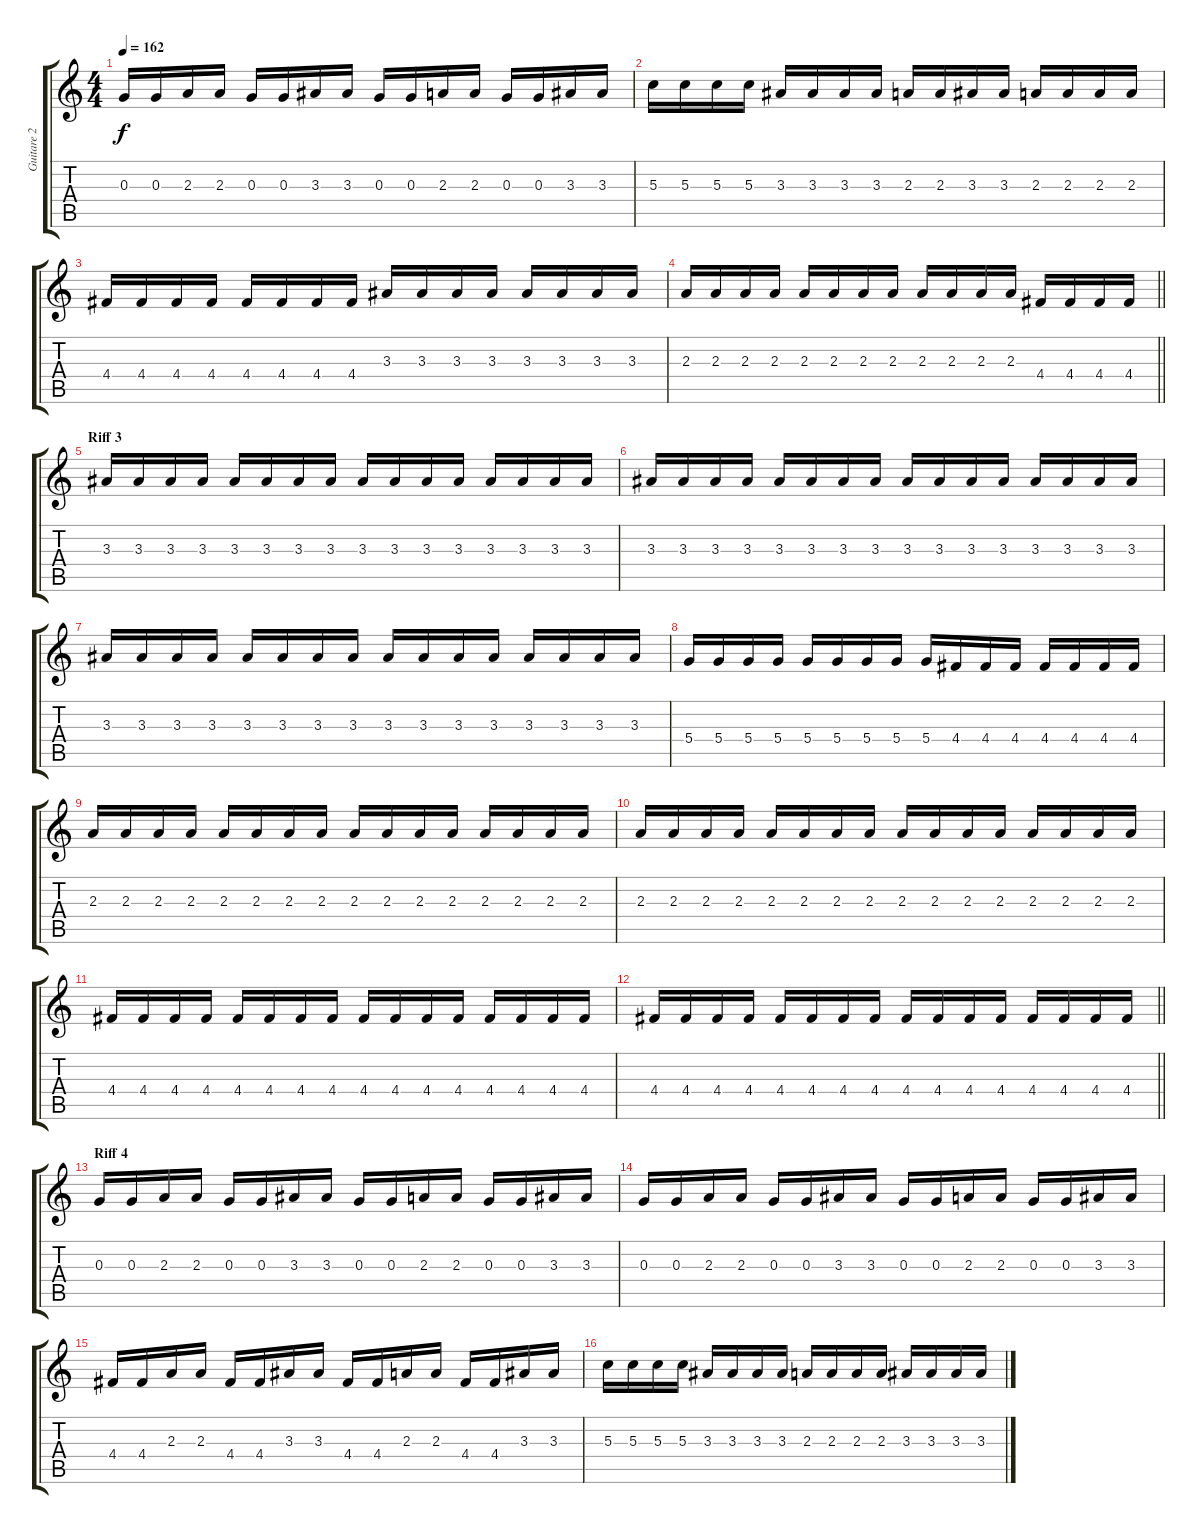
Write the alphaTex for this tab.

\track ("Guitare 2" "Guitare 2") {instrument distortionguitar}
\staff {score tabs}
\tuning (E4 B3 G3 D3 A2 E2) {hide}
\ts (4 4)
\tempo 162
\clef g2
\ks c
0.3.16{dy f} 0.3.16 2.3.16 2.3.16 0.3.16 0.3.16 3.3.16 3.3.16 0.3.16 0.3.16 2.3.16 2.3.16 0.3.16 0.3.16 3.3.16 3.3.16 |
5.3.16 5.3.16 5.3.16 5.3.16 3.3.16 3.3.16 3.3.16 3.3.16 2.3.16 2.3.16 3.3.16 3.3.16 2.3.16 2.3.16 2.3.16 2.3.16 |
4.4.16 4.4.16 4.4.16 4.4.16 4.4.16 4.4.16 4.4.16 4.4.16 3.3.16 3.3.16 3.3.16 3.3.16 3.3.16 3.3.16 3.3.16 3.3.16 |
\barLineRight lightlight
2.3.16 2.3.16 2.3.16 2.3.16 2.3.16 2.3.16 2.3.16 2.3.16 2.3.16 2.3.16 2.3.16 2.3.16 4.4.16 4.4.16 4.4.16 4.4.16 |
\section ("" "Riff 3")
3.3.16 3.3.16 3.3.16 3.3.16 3.3.16 3.3.16 3.3.16 3.3.16 3.3.16 3.3.16 3.3.16 3.3.16 3.3.16 3.3.16 3.3.16 3.3.16 |
3.3.16 3.3.16 3.3.16 3.3.16 3.3.16 3.3.16 3.3.16 3.3.16 3.3.16 3.3.16 3.3.16 3.3.16 3.3.16 3.3.16 3.3.16 3.3.16 |
3.3.16 3.3.16 3.3.16 3.3.16 3.3.16 3.3.16 3.3.16 3.3.16 3.3.16 3.3.16 3.3.16 3.3.16 3.3.16 3.3.16 3.3.16 3.3.16 |
5.4.16 5.4.16 5.4.16 5.4.16 5.4.16 5.4.16 5.4.16 5.4.16 5.4.16 4.4.16 4.4.16 4.4.16 4.4.16 4.4.16 4.4.16 4.4.16 |
2.3.16 2.3.16 2.3.16 2.3.16 2.3.16 2.3.16 2.3.16 2.3.16 2.3.16 2.3.16 2.3.16 2.3.16 2.3.16 2.3.16 2.3.16 2.3.16 |
2.3.16 2.3.16 2.3.16 2.3.16 2.3.16 2.3.16 2.3.16 2.3.16 2.3.16 2.3.16 2.3.16 2.3.16 2.3.16 2.3.16 2.3.16 2.3.16 |
4.4.16 4.4.16 4.4.16 4.4.16 4.4.16 4.4.16 4.4.16 4.4.16 4.4.16 4.4.16 4.4.16 4.4.16 4.4.16 4.4.16 4.4.16 4.4.16 |
\barLineRight lightlight
4.4.16 4.4.16 4.4.16 4.4.16 4.4.16 4.4.16 4.4.16 4.4.16 4.4.16 4.4.16 4.4.16 4.4.16 4.4.16 4.4.16 4.4.16 4.4.16 |
\section ("" "Riff 4")
0.3.16 0.3.16 2.3.16 2.3.16 0.3.16 0.3.16 3.3.16 3.3.16 0.3.16 0.3.16 2.3.16 2.3.16 0.3.16 0.3.16 3.3.16 3.3.16 |
0.3.16 0.3.16 2.3.16 2.3.16 0.3.16 0.3.16 3.3.16 3.3.16 0.3.16 0.3.16 2.3.16 2.3.16 0.3.16 0.3.16 3.3.16 3.3.16 |
4.4.16 4.4.16 2.3.16 2.3.16 4.4.16 4.4.16 3.3.16 3.3.16 4.4.16 4.4.16 2.3.16 2.3.16 4.4.16 4.4.16 3.3.16 3.3.16 |
5.3.16 5.3.16 5.3.16 5.3.16 3.3.16 3.3.16 3.3.16 3.3.16 2.3.16 2.3.16 2.3.16 2.3.16 3.3.16 3.3.16 3.3.16 3.3.16
